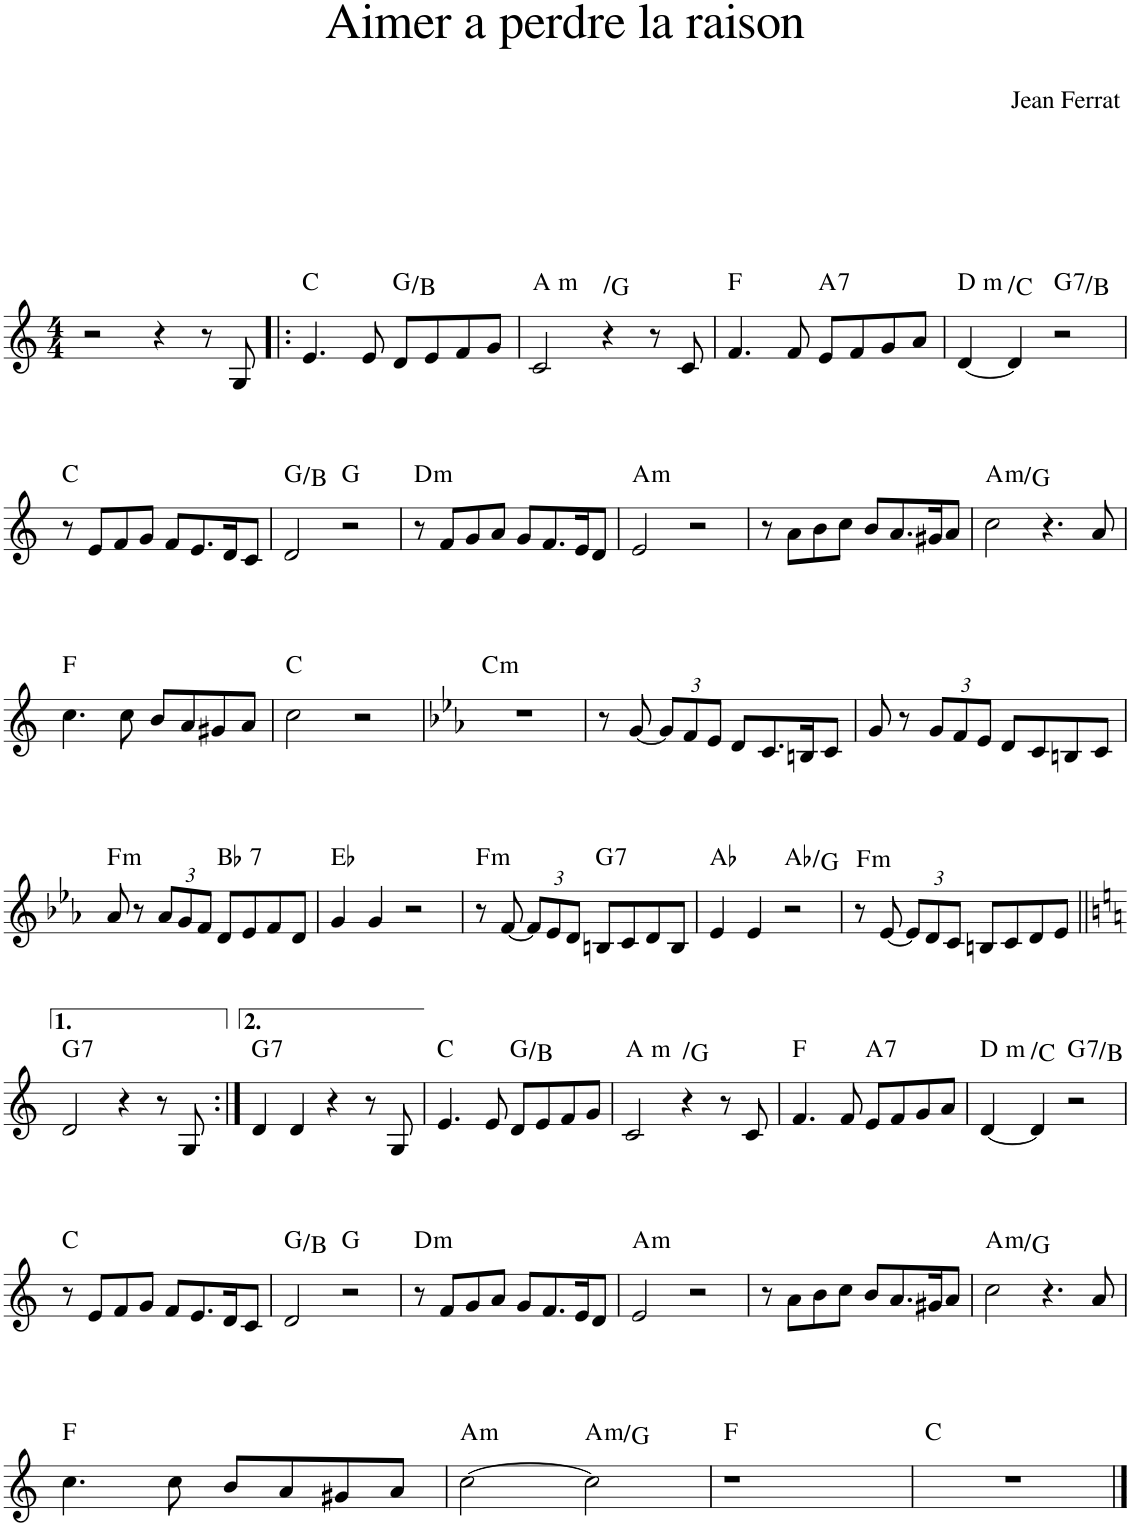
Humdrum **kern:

**kern	**harte
*part1	*part1
*staff1	*
*I"Piano	*
*I'Pno.	*
*clefG2	*
*k[]	*
*M4/4	*
=1	=1
2r	.
4r	.
8r	.
8G/	.
=2!|:	=2!|:
4.e/	C:maj
8e/	.
8d/L	G:maj/3
8e/	.
8f/	.
8g/J	.
=3	=3
2c/	A:maj
!	!LO:H:kt=N.C.
4r	N
8r	.
8c/	.
=4	=4
4.f/	F:maj
8f/	.
!	!LO:H:kt=7
8e/L	A:7
8f/	.
8g/	.
8a/J	.
=5	=5
[4d/	D:maj
!	!LO:H:kt=N.C.
4d/]	N
!	!LO:H:kt=7
2r	G:7/3
!!LO:LB:g=z
=6	=6
8r	C:maj
8e/L	.
8f/	.
8g/J	.
8f/L	.
8.e/	.
16d/K	.
8c/J	.
=7	=7
2d/	G:maj/3
2r	G:maj
=8	=8
!	!LO:H:kt=m
8r	D:min
8f/L	.
8g/	.
8a/J	.
8g/L	.
8.f/	.
16e/K	.
8d/J	.
=9	=9
!	!LO:H:kt=m
2e/	A:min
2r	.
=10	=10
8r	.
8a\L	.
8b\	.
8cc\J	.
8b/L	.
8.a/	.
16g#X/K	.
8a/J	.
=11	=11
!	!LO:H:kt=m
2cc\	A:min/b7
4.r	.
8a/	.
!!LO:LB:g=z
=12	=12
4.cc\	F:maj
8cc\	.
8b/L	.
8a/	.
8g#X/	.
8a/J	.
=13	=13
2cc\	C:maj
2r	.
=14	=14
*k[b-e-a-]	*
!	!LO:H:kt=m
1r	C:min
=15	=15
8r	.
[8g/	.
*Xbrackettup	*
12g/L]	.
12f/	.
12e-/J	.
8d/L	.
8.c/	.
16Bn/K	.
8c/J	.
=16	=16
8g/	.
8r	.
12g/L	.
12f/	.
12e-/J	.
8d/L	.
8c/	.
8Bn/	.
8c/J	.
!!LO:LB:g=z
=17	=17
!	!LO:H:kt=m
8a-/	F:min
8r	.
12a-/L	.
12g/	.
12f/J	.
!	!LO:H:kt=7
8d/L	Bb:7
8e-/	.
8f/	.
8d/J	.
=18	=18
4g/	Eb:maj
4g/	.
2r	.
=19	=19
!	!LO:H:kt=m
8r	F:min
[8f/	.
12f/L]	.
12e-/	.
12d/J	.
!	!LO:H:kt=7
8Bn/L	G:7
8c/	.
8d/	.
8B/J	.
=20	=20
4e-/	Ab:maj
4e-/	.
2r	Ab:maj/7
=21	=21
!	!LO:H:kt=m
8r	F:min
[8e-/	.
12e-/L]	.
12d/	.
12c/J	.
8Bn/L	.
8c/	.
8d/	.
8e-/J	.
!!LO:LB:g=z
=22||	=22||
*k[]	*
!	!LO:H:kt=7
2d/	G:7
4r	.
8r	.
8G/	.
=23:|!	=23:|!
*k[]	*
!	!LO:H:kt=7
4d/	G:7
4d/	.
4r	.
8r	.
8G/	.
=24	=24
4.e/	C:maj
8e/	.
8d/L	G:maj/3
8e/	.
8f/	.
8g/J	.
=25	=25
2c/	A:maj
!	!LO:H:kt=N.C.
4r	N
8r	.
8c/	.
=26	=26
4.f/	F:maj
8f/	.
!	!LO:H:kt=7
8e/L	A:7
8f/	.
8g/	.
8a/J	.
=27	=27
[4d/	D:maj
!	!LO:H:kt=N.C.
4d/]	N
!	!LO:H:kt=7
2r	G:7/3
!!LO:LB:g=z
=28	=28
8r	C:maj
8e/L	.
8f/	.
8g/J	.
8f/L	.
8.e/	.
16d/K	.
8c/J	.
=29	=29
2d/	G:maj/3
2r	G:maj
=30	=30
!	!LO:H:kt=m
8r	D:min
8f/L	.
8g/	.
8a/J	.
8g/L	.
8.f/	.
16e/K	.
8d/J	.
=31	=31
!	!LO:H:kt=m
2e/	A:min
2r	.
=32	=32
8r	.
8a\L	.
8b\	.
8cc\J	.
8b/L	.
8.a/	.
16g#X/K	.
8a/J	.
=33	=33
!	!LO:H:kt=m
2cc\	A:min/b7
4.r	.
8a/	.
!!LO:LB:g=z
=34	=34
4.cc\	F:maj
8cc\	.
8b/L	.
8a/	.
8g#X/	.
8a/J	.
=35	=35
!	!LO:H:kt=m
[2cc\	A:min
!	!LO:H:kt=m
2cc\]	A:min/b7
=36	=36
1r	F:maj
=37	=37
1r	C:maj
==	==
*-	*-
